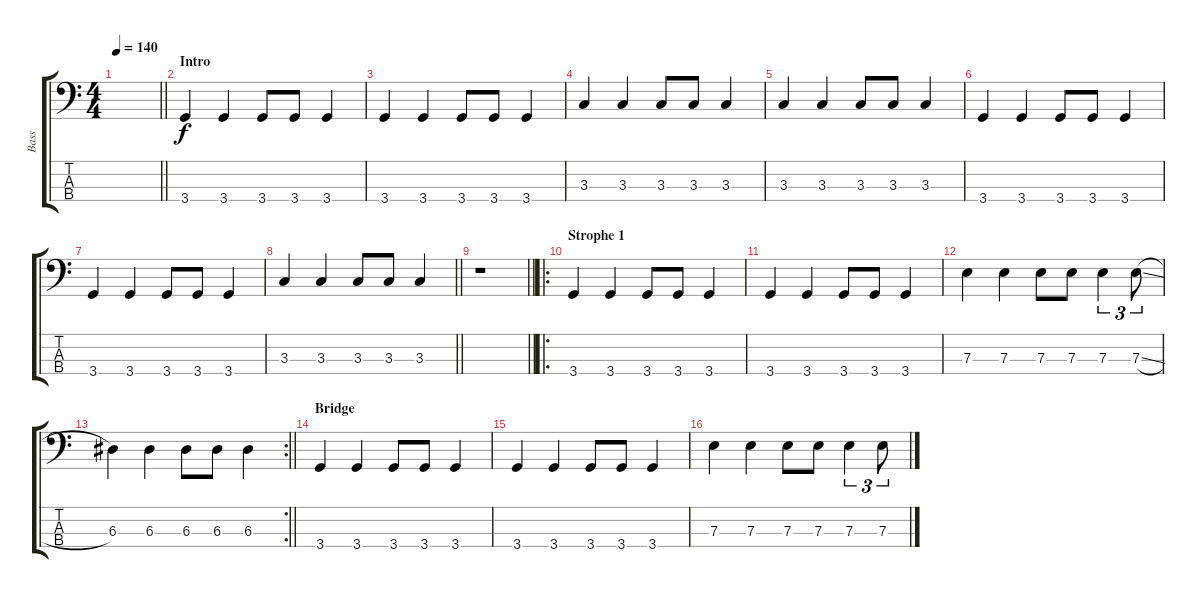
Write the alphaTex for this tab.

\track ("Bass" "Bass") {instrument electricbassfinger}
\staff {score tabs}
\tuning (G2 D2 A1 E1) {hide}
\ts (4 4)
\tempo 140
\clef f4
\barLineRight lightlight
\ks c
|
\section ("" "Intro")
3.4.4 3.4.4 3.4.8 3.4.8 3.4.4 |
3.4.4 3.4.4 3.4.8 3.4.8 3.4.4 |
3.3.4 3.3.4 3.3.8 3.3.8 3.3.4 |
3.3.4 3.3.4 3.3.8 3.3.8 3.3.4 |
3.4.4 3.4.4 3.4.8 3.4.8 3.4.4 |
3.4.4 3.4.4 3.4.8 3.4.8 3.4.4 |
\barLineRight lightlight
3.3.4 3.3.4 3.3.8 3.3.8 3.3.4 |
\barLineRight lightlight
r.1 |
\ro
\section ("" "Strophe 1")
3.4.4 3.4.4 3.4.8 3.4.8 3.4.4 |
3.4.4 3.4.4 3.4.8 3.4.8 3.4.4 |
7.3.4 7.3.4 7.3.8 7.3.8 7.3.4{tu (3 2)} 7.3{sl}.8{tu (3 2)} |
\rc 2
\barLineRight lightlight
6.3.4 6.3.4 6.3.8 6.3.8 6.3.4 |
\section ("" "Bridge")
3.4.4 3.4.4 3.4.8 3.4.8 3.4.4 |
3.4.4 3.4.4 3.4.8 3.4.8 3.4.4 |
7.3.4 7.3.4 7.3.8 7.3.8 7.3.4{tu (3 2)} 7.3{sl}.8{tu (3 2)}
